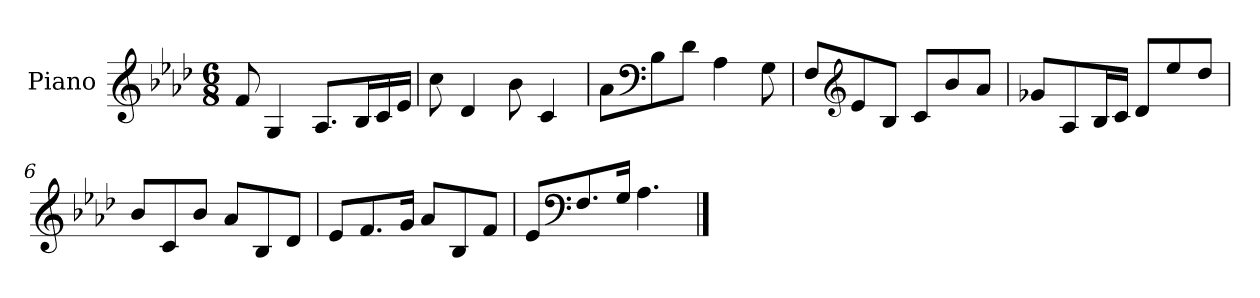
**kern
*part1
*staff1
*I"Piano
*I'Pno.
*clefG2
*k[b-e-a-d-]
*M6/8
*MM120
=1
8f/
4G/
8.A-/L
16B-/L
16c/
16e-/JJ
=2
8cc\
4d-/
8b-\
4c/
=3
8a-\L
*clefF4
8B-\
8d-\J
4A-\
8G\
=4
8F/L
*clefG2
8e-/
8B-/J
8c/L
8b-/
8a-/J
=5
8g-X/L
8A-/
16B-/L
16c/JJ
8d-/L
8ee-/
8dd-/J
=6
8b-/L
8c/
8b-/J
8a-/L
8B-/
8d-/J
!!LO:LB:g=z
=7
8e-/L
8.f/
16g/Jk
8a-/L
8B-/
8f/J
=8
8e-/L
*clefF4
8.F/
16G/Jk
4.A-\
==
*-
